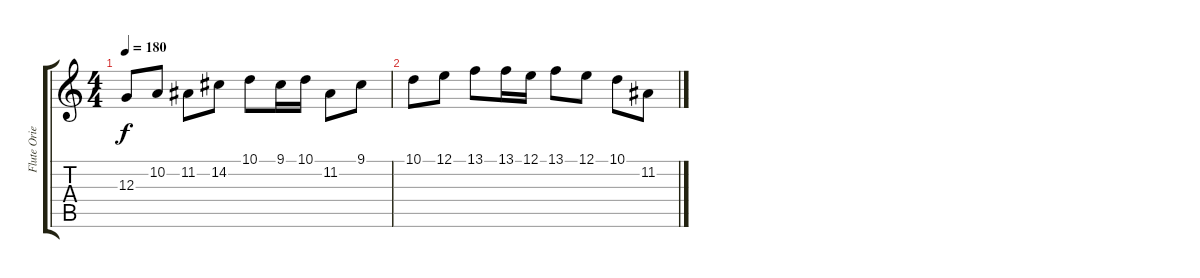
\track ("Flute Orientale" "Flute Orie") {instrument panflute}
\staff {score tabs}
\tuning (E4 B3 G3 D3 A2 E2) {hide}
\ts (4 4)
\tempo 180
\clef g2
\ks c
12.3.8{dy f} 10.2.8 11.2.8 14.2.8 10.1.8 9.1.16 10.1.16 11.2.8 9.1.8 |
10.1.8 12.1.8 13.1.8 13.1.16 12.1.16 13.1.8 12.1.8 10.1.8 11.2.8
